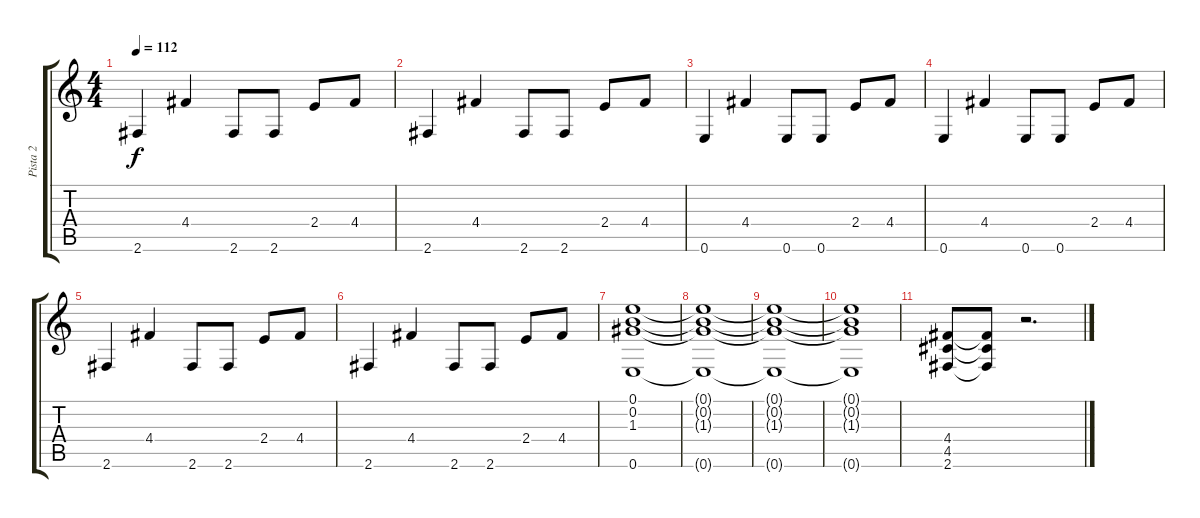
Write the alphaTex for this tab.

\track ("Pista 2" "Pista 2") {instrument distortionguitar}
\staff {score tabs}
\tuning (E4 B3 G3 D3 A2 E2) {hide}
\ts (4 4)
\tempo 112
\clef g2
\ks c
2.6.4{dy f} 4.4.4 2.6.8 2.6.8 2.4.8 4.4.8 |
2.6.4 4.4.4 2.6.8 2.6.8 2.4.8 4.4.8 |
0.6.4 4.4.4 0.6.8 0.6.8 2.4.8 4.4.8 |
0.6.4 4.4.4 0.6.8 0.6.8 2.4.8 4.4.8 |
2.6.4 4.4.4 2.6.8 2.6.8 2.4.8 4.4.8 |
2.6.4 4.4.4 2.6.8 2.6.8 2.4.8 4.4.8 |
(0.1 0.2 1.3 0.6).1 |
(0.1{t} 0.2{t} 1.3{t} 0.6{t}).1 |
(0.1{t} 0.2{t} 1.3{t} 0.6{t}).1 |
(0.1{t} 0.2{t} 1.3{t} 0.6{t}).1 |
(4.4 4.5 2.6).8 (4.4{t} 4.5{t} 2.6{t}).8 r.2{d}
